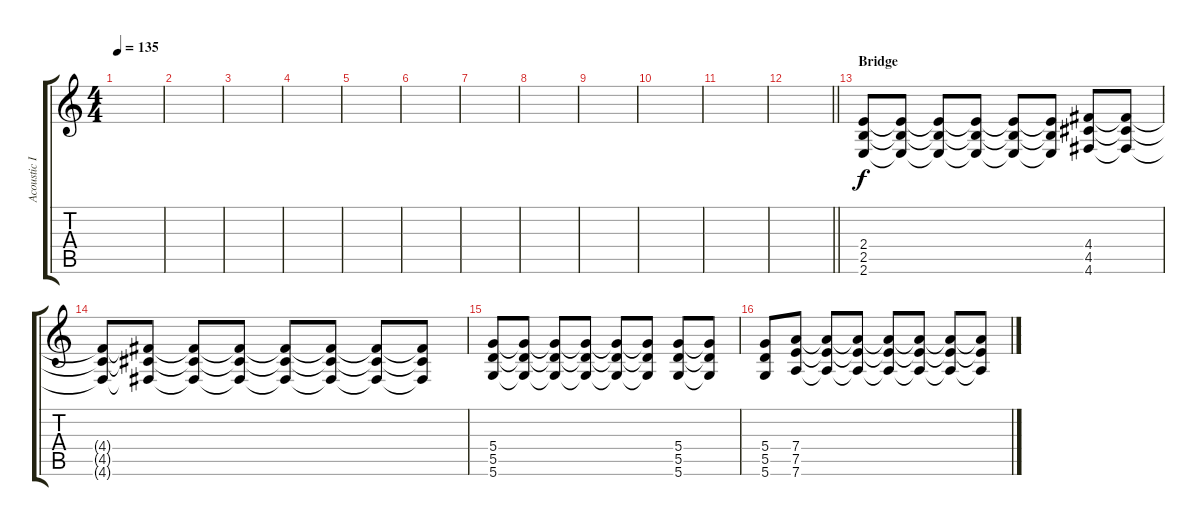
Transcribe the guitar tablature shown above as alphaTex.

\track ("Acoustic II" "Acoustic I") {instrument distortionguitar}
\staff {score tabs}
\tuning (E4 B3 G3 D3 A2 D2) {hide}
\ts (4 4)
\tempo 135
\clef g2
\ks c
|
|
|
|
|
|
|
|
|
|
|
\barLineRight lightlight
|
\section ("" "Bridge")
(2.4 2.5 2.6).8{dy f volume 8} (2.4{t} 2.5{t} 2.6{t}).8 (2.4{t} 2.5{t} 2.6{t}).8 (2.4{t} 2.5{t} 2.6{t}).8 (2.4{t} 2.5{t} 2.6{t}).8 (2.4{t} 2.5{t} 2.6{t}).8 (4.4 4.5 4.6).8 (4.4{t} 4.5{t} 4.6{t}).8 |
(4.4{t} 4.5{t} 4.6{t}).8 (4.4{t} 4.5{t} 4.6{t}).8 (4.4{t} 4.5{t} 4.6{t}).8 (4.4{t} 4.5{t} 4.6{t}).8 (4.4{t} 4.5{t} 4.6{t}).8 (4.4{t} 4.5{t} 4.6{t}).8 (4.4{t} 4.5{t} 4.6{t}).8 (4.4{t} 4.5{t} 4.6{t}).8 |
(5.4 5.5 5.6).8 (5.4{t} 5.5{t} 5.6{t}).8 (5.4{t} 5.5{t} 5.6{t}).8 (5.4{t} 5.5{t} 5.6{t}).8 (5.4{t} 5.5{t} 5.6{t}).8 (5.4{t} 5.5{t} 5.6{t}).8 (5.4 5.5 5.6).8 (5.4{t} 5.5{t} 5.6{t}).8 |
(5.4 5.5 5.6).8 (7.4 7.5 7.6).8 (7.4{t} 7.5{t} 7.6{t}).8 (7.4{t} 7.5{t} 7.6{t}).8 (7.4{t} 7.5{t} 7.6{t}).8 (7.4{t} 7.5{t} 7.6{t}).8 (7.4{t} 7.5{t} 7.6{t}).8 (7.4{t} 7.5{t} 7.6{t}).8
